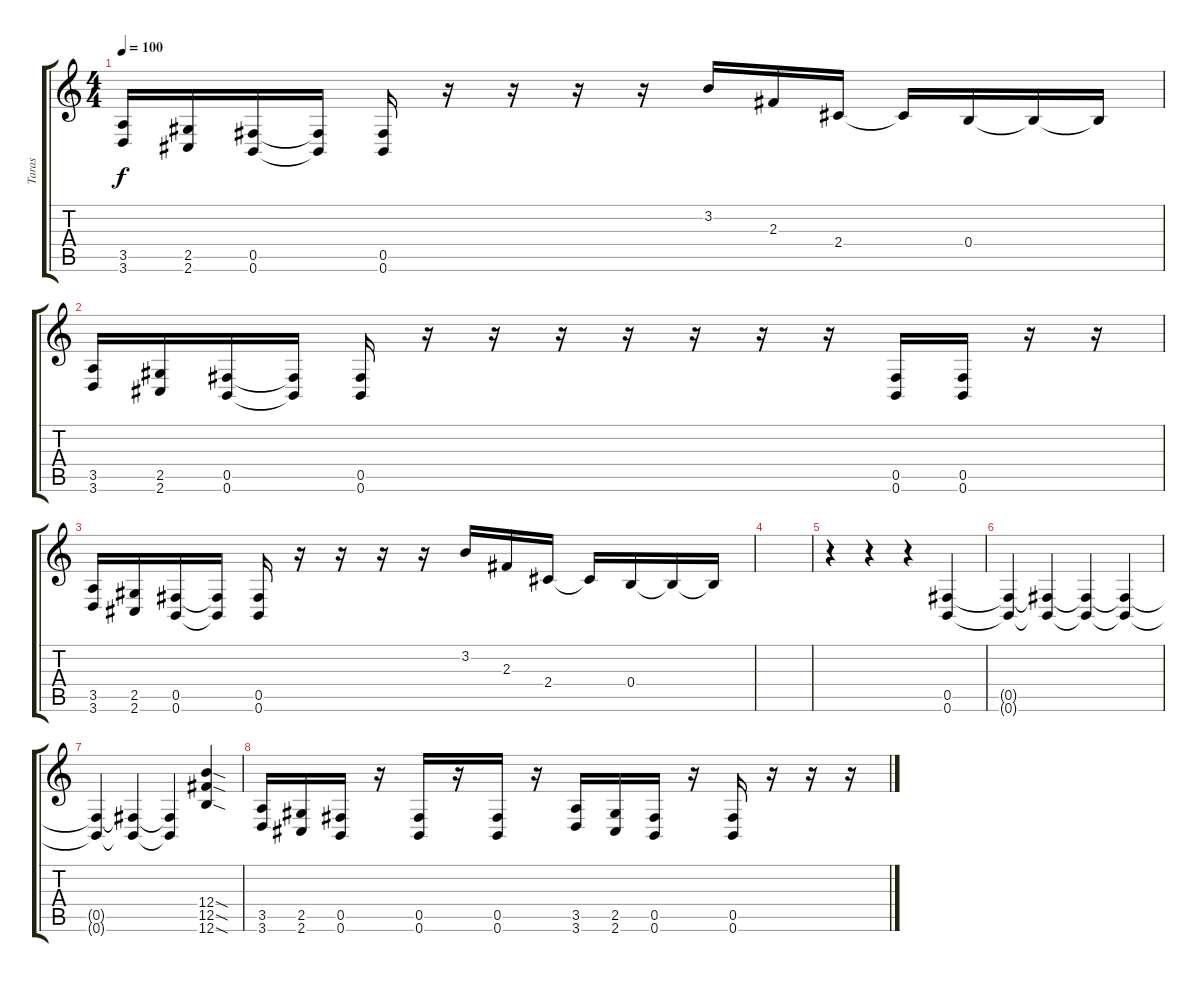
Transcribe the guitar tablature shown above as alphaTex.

\track ("Taras" "Taras") {instrument distortionguitar}
\staff {score tabs}
\tuning (Db4 Ab3 E3 B2 Gb2 B1) {hide}
\ts (4 4)
\tempo 100
\clef g2
\ks c
(3.5 3.6).16{dy f} (2.5 2.6).16 (0.5 0.6).16 (0.5{t} 0.6{t}).16 (0.5 0.6).16 r.16 r.16 r.16 r.16 3.2.16 2.3.16 2.4.16 2.4{t}.16 0.4.16 0.4{t}.16 0.4{t}.16 |
(3.5 3.6).16 (2.5 2.6).16 (0.5 0.6).16 (0.5{t} 0.6{t}).16 (0.5 0.6).16 r.16 r.16 r.16 r.16 r.16 r.16 r.16 (0.5 0.6).16 (0.5 0.6).16 r.16 r.16 |
(3.5 3.6).16 (2.5 2.6).16 (0.5 0.6).16 (0.5{t} 0.6{t}).16 (0.5 0.6).16 r.16 r.16 r.16 r.16 3.2.16 2.3.16 2.4.16 2.4{t}.16 0.4.16 0.4{t}.16 0.4{t}.16 |
|
r.4 r.4 r.4{volume 0} (0.5 0.6).4{volume 16} |
(0.5{t} 0.6{t}).4 (0.5{t} 0.6{t}).4 (0.5{t} 0.6{t}).4 (0.5{t} 0.6{t}).4 |
(0.5{t} 0.6{t}).4 (0.5{t} 0.6{t}).4 (0.5{t} 0.6{t}).4 (12.4{sod} 12.5{sod} 12.6{sod}).4 |
(3.5 3.6).16 (2.5 2.6).16 (0.5 0.6).16 r.16 (0.5 0.6).16 r.16 (0.5 0.6).16 r.16 (3.5 3.6).16 (2.5 2.6).16 (0.5 0.6).16 r.16 (0.5 0.6).16 r.16 r.16 r.16
